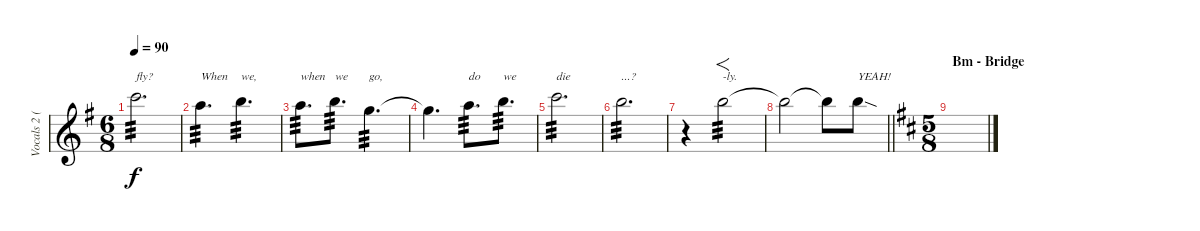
\track ("Vocals 2 (Malakian)" "Vocals 2 (") {instrument electricguitarclean}
\staff {score}
\tuning (E4 B3 G3 D3 A2 E2) {hide}
\ts (6 8)
\tempo 90
\clef g2
\ks eminor
8.1.2{d txt "fly?" tp 3 dy f} |
5.1.4{d txt "When" tp 3} 7.1.4{d txt "we," tp 3} |
5.1.8{d txt "when" tp 3} 7.1.8{d txt "we" tp 3} 3.1.4{d txt "go," tp 3} |
3.1{t}.4{d} 5.1.8{d txt "do" tp 3} 7.1.8{d txt "we" tp 3} |
8.1.2{d txt "die" tp 3} |
7.1.2{d txt "...?" tp 3} |
r.4 7.1.2{f txt "-ly." tp 3} |
\barLineRight lightlight
7.1{t}.2 7.1{t}.8 7.1{sod}.8{txt "YEAH!"} |
\ts (5 8)
\section ("" "Bm - Bridge")
\ks bminor
